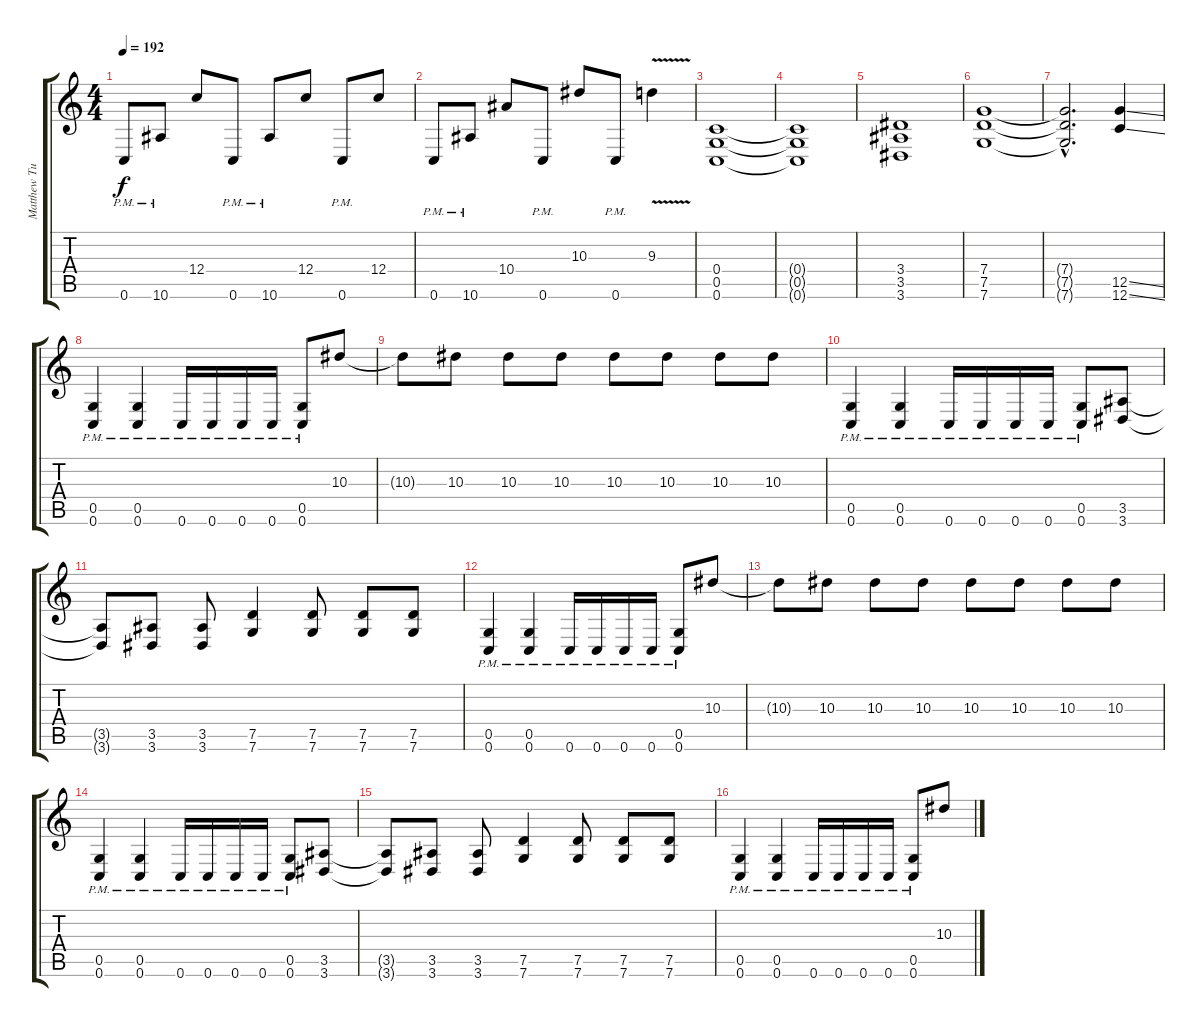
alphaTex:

\track ("Matthew Tuck (Guitar + Vocals)" "Matthew Tu") {instrument distortionguitar}
\staff {score tabs}
\tuning (D4 A3 F3 C3 G2 C2) {hide}
\ts (4 4)
\tempo 192
\clef g2
\ks c
0.6{pm}.8{dy f} 10.6{pm}.8 12.4.8 0.6{pm}.8 10.6{pm}.8 12.4.8 0.6{pm}.8 12.4.8 |
0.6{pm}.8 10.6{pm}.8 10.4.8 0.6{pm}.8 10.3.8 0.6{pm}.8 9.3{v}.4 |
(0.4 0.5 0.6).1 |
(0.4{t} 0.5{t} 0.6{t}).1 |
(3.4 3.5 3.6).1 |
(7.4 7.5 7.6).1 |
(7.4{hac t} 7.5{hac t} 7.6{hac t}).2{d} (12.5{ss} 12.6{ss}).4 |
(0.5{pm} 0.6{pm}).4 (0.5{pm} 0.6{pm}).4 0.6{pm}.16 0.6{pm}.16 0.6{pm}.16 0.6{pm}.16 (0.5{pm} 0.6{pm}).8 10.3.8 |
10.3{t}.8 10.3.8 10.3.8 10.3.8 10.3.8 10.3.8 10.3.8 10.3.8 |
(0.5{pm} 0.6{pm}).4 (0.5{pm} 0.6{pm}).4 0.6{pm}.16 0.6{pm}.16 0.6{pm}.16 0.6{pm}.16 (0.5{pm} 0.6{pm}).8 (3.5 3.6).8 |
(3.5{t} 3.6{t}).8 (3.5 3.6).8 (3.5 3.6).8 (7.5 7.6).4 (7.5 7.6).8 (7.5 7.6).8 (7.5 7.6).8 |
(0.5{pm} 0.6{pm}).4 (0.5{pm} 0.6{pm}).4 0.6{pm}.16 0.6{pm}.16 0.6{pm}.16 0.6{pm}.16 (0.5{pm} 0.6{pm}).8 10.3.8 |
10.3{t}.8 10.3.8 10.3.8 10.3.8 10.3.8 10.3.8 10.3.8 10.3.8 |
(0.5{pm} 0.6{pm}).4 (0.5{pm} 0.6{pm}).4 0.6{pm}.16 0.6{pm}.16 0.6{pm}.16 0.6{pm}.16 (0.5{pm} 0.6{pm}).8 (3.5 3.6).8 |
(3.5{t} 3.6{t}).8 (3.5 3.6).8 (3.5 3.6).8 (7.5 7.6).4 (7.5 7.6).8 (7.5 7.6).8 (7.5 7.6).8 |
(0.5{pm} 0.6{pm}).4 (0.5{pm} 0.6{pm}).4 0.6{pm}.16 0.6{pm}.16 0.6{pm}.16 0.6{pm}.16 (0.5{pm} 0.6{pm}).8 10.3.8
